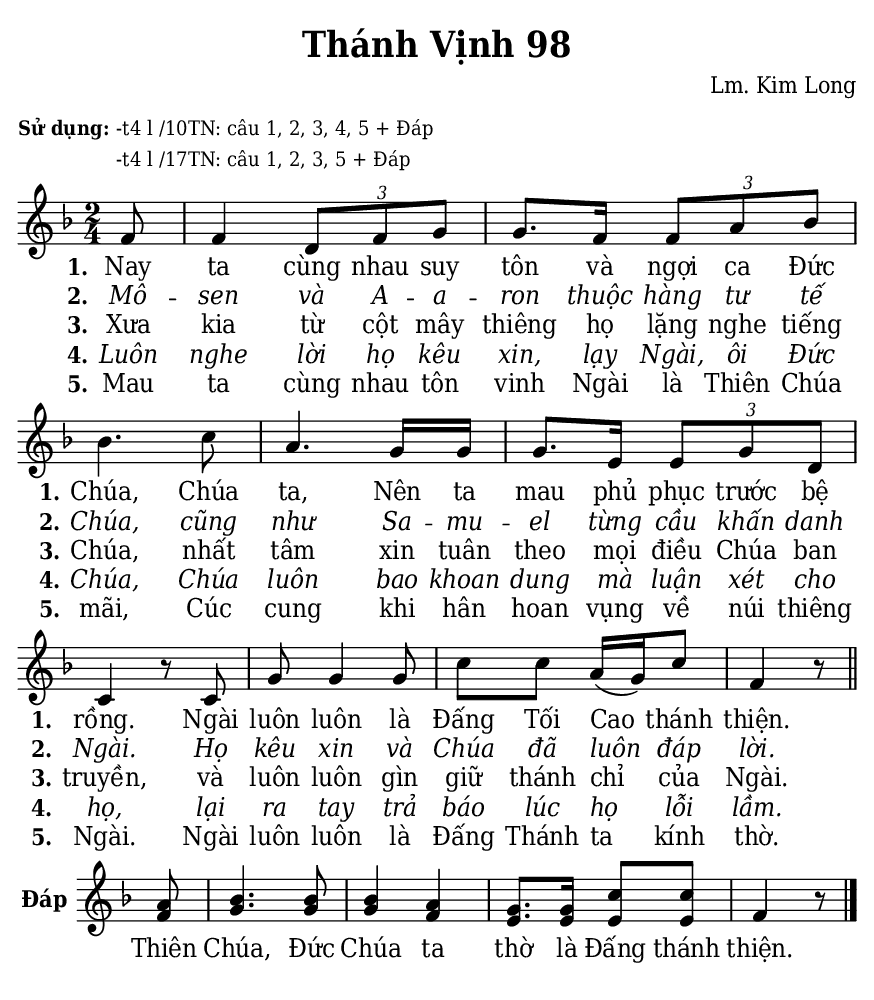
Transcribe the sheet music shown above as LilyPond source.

% Cài đặt chung
\version "2.22.1"
\include "english.ly"

\header {
  title = "Thánh Vịnh 98"
  composer = "Lm. Kim Long"
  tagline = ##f
}

% mã nguồn cho những chức năng chưa hỗ trợ trong phiên bản lilypond hiện tại
% cung cấp bởi cộng đồng lilypond khi gửi email đến lilypond-user@gnu.org
% in số phiên khúc trên mỗi dòng
#(define (add-grob-definition grob-name grob-entry)
     (set! all-grob-descriptions
           (cons ((@@ (lily) completize-grob-entry)
                  (cons grob-name grob-entry))
                 all-grob-descriptions)))

#(add-grob-definition
    'StanzaNumberSpanner
    `((direction . ,LEFT)
      (font-series . bold)
      (padding . 1.0)
      (side-axis . ,X)
      (stencil . ,ly:text-interface::print)
      (X-offset . ,ly:side-position-interface::x-aligned-side)
      (Y-extent . ,grob::always-Y-extent-from-stencil)
      (meta . ((class . Spanner)
               (interfaces . (font-interface
                              side-position-interface
                              stanza-number-interface
                              text-interface))))))

\layout {
    \context {
      \Global
      \grobdescriptions #all-grob-descriptions
    }
    \context {
      \Score
      \remove Stanza_number_align_engraver
      \consists
        #(lambda (context)
           (let ((texts '())
                 (syllables '()))
             (make-engraver
              (acknowledgers
               ((stanza-number-interface engraver grob source-engraver)
                  (set! texts (cons grob texts)))
               ((lyric-syllable-interface engraver grob source-engraver)
                  (set! syllables (cons grob syllables))))
              ((stop-translation-timestep engraver)
                 (for-each
                  (lambda (text)
                    (for-each
                     (lambda (syllable)
                       (ly:pointer-group-interface::add-grob
                        text
                        'side-support-elements
                        syllable))
                     syllables))
                  texts)
                 (set! syllables '())))))
    }
    \context {
      \Lyrics
      \remove Stanza_number_engraver
      \consists
        #(lambda (context)
           (let ((text #f)
                 (last-stanza #f))
             (make-engraver
              ((process-music engraver)
                 (let ((stanza (ly:context-property context 'stanza #f)))
                   (if (and stanza (not (equal? stanza last-stanza)))
                       (let ((column (ly:context-property context
'currentCommandColumn)))
                         (set! last-stanza stanza)
                         (if text
                             (ly:spanner-set-bound! text RIGHT column))
                         (set! text (ly:engraver-make-grob engraver
'StanzaNumberSpanner '()))
                         (ly:grob-set-property! text 'text stanza)
                         (ly:spanner-set-bound! text LEFT column)))))
              ((finalize engraver)
                 (if text
                     (let ((column (ly:context-property context
'currentCommandColumn)))
                       (ly:spanner-set-bound! text RIGHT column)))))))
      \override StanzaNumberSpanner.horizon-padding = 10000
    }
}

stanzaReminderOff =
  \temporary \override StanzaNumberSpanner.after-line-breaking =
     #(lambda (grob)
        ;; Can be replaced with (not (first-broken-spanner? grob)) in 2.23.
        (if (let ((siblings (ly:spanner-broken-into (ly:grob-original grob))))
              (and (pair? siblings)
                   (not (eq? grob (car siblings)))))
            (ly:grob-suicide! grob)))

stanzaReminderOn = \undo \stanzaReminderOff
% kết thúc mã nguồn

% Nhạc
nhacPhanMot = \relative c' {
  \key f \major
  \time 2/4
  \partial 8 f8 |
  f4 \tuplet 3/2 { d8 f g } |
  g8. f16 \tuplet 3/2 { f8 a bf } |
  bf4. c8 |
  a4. g16 g |
  g8. e16 \tuplet 3/2 { e8 g d } |
  c4 r8 c |
  g' g4 g8 |
  c c a16 (g) c8 |
  f,4 r8 \bar "||"
}

nhacPhanHai = \relative c'' {
  \key f \major
  \time 2/4
  \partial 8
  <<
    {
      a8 |
      bf4. bf8 |
      bf4 a |
      g8. g16 c8 c
    }
    {
      f,8 |
      g4. g8 |
      g4 f |
      e8. e16 e8 e
    }
  >>
  f4 r8 \bar "|."
}

% Lời
loiPhanMot = \lyricmode {
  <<
    {
      \set stanza = "1."
      Nay ta cùng nhau suy tôn và ngợi ca Đức Chúa, Chúa ta,
      Nên ta mau phủ phục trước bệ rồng.
      Ngài luôn luôn là Đấng Tối Cao thánh thiện.
    }
    \new Lyrics {
	    \set associatedVoice = "beSop"
	    \set stanza = "2."
      \override Lyrics.LyricText.font-shape = #'italic
      Mô -- sen và A -- a -- ron thuộc hàng tư tế Chúa,
      cũng như Sa -- mu -- el từng cầu khấn danh Ngài.
      Họ kêu xin và Chúa đã luôn đáp lời.
    }
    \new Lyrics {
	    \set associatedVoice = "beSop"
	    \set stanza = "3."
      Xưa kia từ cột mây thiêng họ lặng nghe tiếng Chúa,
      nhất tâm xin tuân theo mọi điều Chúa ban truyền,
      và luôn luôn gìn giữ thánh chỉ của Ngài.
    }
    \new Lyrics {
	    \set associatedVoice = "beSop"
	    \set stanza = "4."
      \override Lyrics.LyricText.font-shape = #'italic
      Luôn nghe lời họ kêu xin, lạy Ngài, ôi Đức Chúa,
      Chúa luôn bao khoan dung mà luận xét cho họ,
      lại ra tay trả báo lúc họ lỗi lầm.
    }
    \new Lyrics {
	    \set associatedVoice = "beSop"
	    \set stanza = "5."
      Mau ta cùng nhau tôn vinh Ngài là Thiên Chúa mãi,
      Cúc cung khi hân hoan vụng về núi thiêng Ngài.
      Ngài luôn luôn là Đấng Thánh ta kính thờ.
    }
  >>
}

loiPhanHai = \lyricmode {
  Thiên Chúa, Đức Chúa ta thờ là Đấng thánh thiện.
}


% Dàn trang
\paper {
  #(set-paper-size "a5")
  top-margin = 3\mm
  bottom-margin = 3\mm
  left-margin = 3\mm
  right-margin = 3\mm
  indent = #0
  #(define fonts
	 (make-pango-font-tree "Deja Vu Serif Condensed"
	 		       "Deja Vu Serif Condensed"
			       "Deja Vu Serif Condensed"
			       (/ 20 20)))
  print-page-number = ##f
  ragged-bottom = ##t
  page-count = 1
}

\markup {
  \vspace #1
  %\fill-line {
    \column {
      \left-align {
        \line { \bold \small "Sử dụng:" }
      }
    }
    \column {
      \left-align {
        \line { \small "-t4 l /10TN: câu 1, 2, 3, 4, 5 + Đáp" }
        \line { \small "-t4 l /17TN: câu 1, 2, 3, 5 + Đáp" }
      }
    }
  %}
}

\score {
  <<
    \new Staff <<
        \clef treble
        \new Voice = beSop {
          \nhacPhanMot
        }
      \new Lyrics \lyricsto beSop \loiPhanMot
    >>
  >>
  \layout {
    \override Lyrics.LyricSpace.minimum-distance = #1
    \override Score.BarNumber.break-visibility = ##(#f #f #f)
    \override Score.SpacingSpanner.uniform-stretching = ##t
    ragged-last = ##f
  }
}

\score {
  <<
    \new Staff \with {
      \remove "Time_signature_engraver"
      instrumentName = \markup { \bold "Đáp" }} <<
        \clef treble
        \new Voice = beSop {
          \nhacPhanHai
        }
      \new Lyrics \lyricsto beSop \loiPhanHai
    >>
  >>
  \layout {
    indent = 10
    \override Lyrics.LyricSpace.minimum-distance = #0.6
    \override Score.BarNumber.break-visibility = ##(#f #f #f)
    \override Score.SpacingSpanner.uniform-stretching = ##t
    ragged-last = ##f
  }
}
